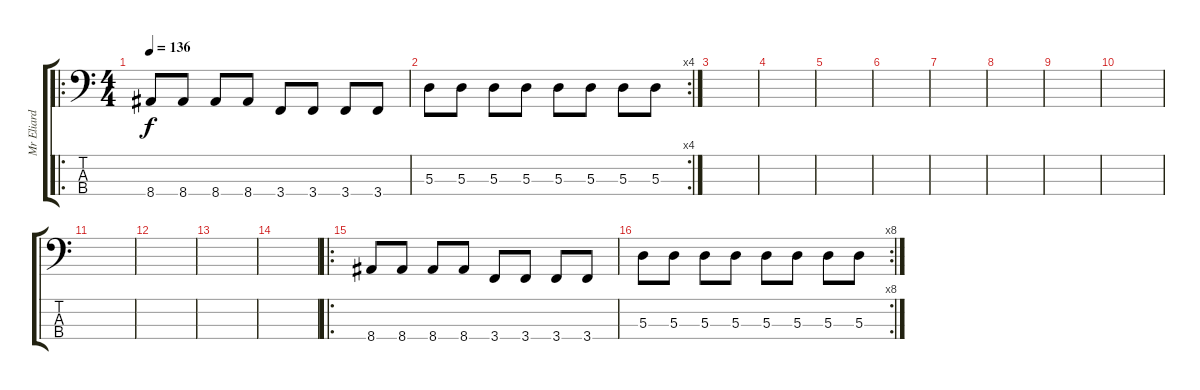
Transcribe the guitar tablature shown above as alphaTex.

\track ("Mr Eliard (Basse)" "Mr Eliard ") {instrument electricbassfinger}
\staff {score tabs}
\tuning (G2 D2 A1 D1) {hide}
\ro
\ts (4 4)
\tempo 136
\clef f4
\ks c
8.4.8{dy f} 8.4.8 8.4.8 8.4.8 3.4.8 3.4.8 3.4.8 3.4.8 |
\rc 4
5.3.8 5.3.8 5.3.8 5.3.8 5.3.8 5.3.8 5.3.8 5.3.8 |
|
|
|
|
|
|
|
|
|
|
|
|
\ro
8.4.8 8.4.8 8.4.8 8.4.8 3.4.8 3.4.8 3.4.8 3.4.8 |
\rc 8
5.3.8 5.3.8 5.3.8 5.3.8 5.3.8 5.3.8 5.3.8 5.3.8
